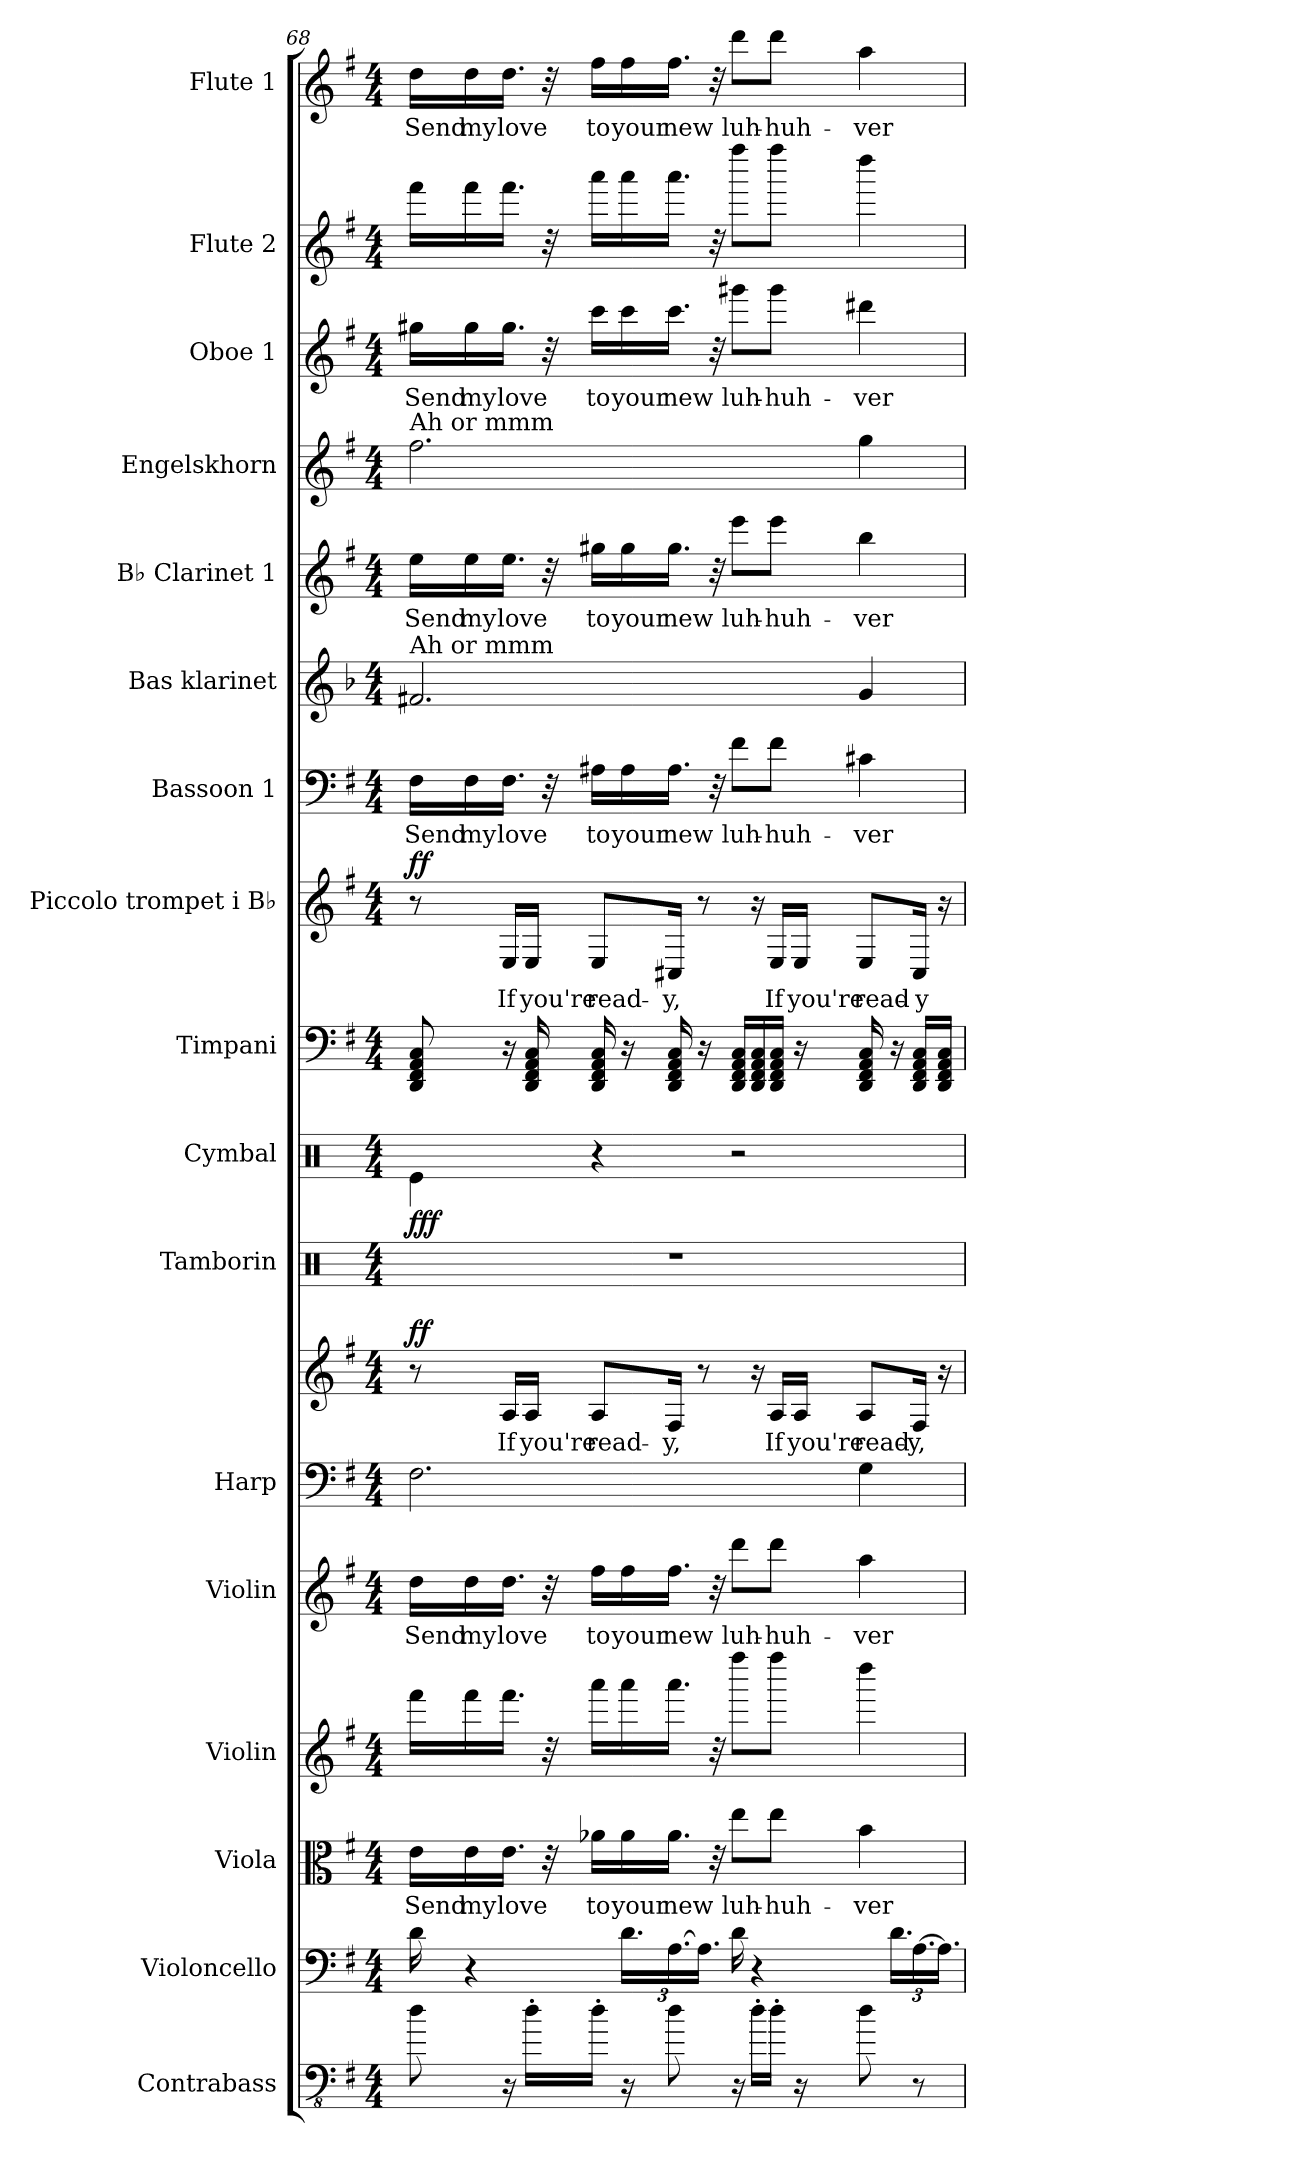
**kern	**kern	**kern	**text	**kern	**kern	**text	**kern	**kern	**text	**dynam	**kern	**kern	**dynam	**kern	**kern	**text	**dynam	**kern	**text	**kern	**kern	**text	**kern	**kern	**text	**kern	**kern	**text
*part17	*part16	*part15	*part15	*part14	*part13	*part13	*part12	*part12	*part12	*part12	*part11	*part10	*part10	*part9	*part8	*part8	*part8	*part7	*part7	*part6	*part5	*part5	*part4	*part3	*part3	*part2	*part1	*part1
*staff18	*staff17	*staff16	*staff16	*staff15	*staff14	*staff14	*staff13	*staff12	*staff12	*staff12/13	*staff11	*staff10	*staff10	*staff9	*staff8	*staff8	*staff8	*staff7	*staff7	*staff6	*staff5	*staff5	*staff4	*staff3	*staff3	*staff2	*staff1	*staff1
*I"Contrabass	*I"Violoncello	*I"Viola	*	*I"Violin	*I"Violin	*	*I"Harp	*	*	*	*I"Tamborin	*I"Cymbal	*	*I"Timpani	*I"Piccolo trompet i B♭	*	*	*I"Bassoon 1	*	*I"Bas klarinet	*I"B♭ Clarinet 1	*	*I"Engelskhorn	*I"Oboe 1	*	*I"Flute 2	*I"Flute 1	*
*I'Cb.	*I'Vc.	*I'Vla.	*	*I'Vln.	*I'Vln.	*	*I'Hrp.	*	*	*	*I'Tamb.	*I'Cym.	*	*I'Timp.	*I'P. tpt. i B♭	*	*	*I'Bsn. 1	*	*	*I'B♭ Cl. 1	*	*I'E.horn	*I'Ob. 1	*	*I'Fl. 2	*I'Fl. 1	*
*clefFv4	*clefF4	*clefC3	*	*clefG2	*clefG2	*	*clefF4	*clefG2	*	*	*clefX	*clefX	*	*clefF4	*clefG2	*	*	*clefF4	*	*clefG2	*clefG2	*	*clefG2	*clefG2	*	*clefG2	*clefG2	*
*ITrd7c12	*	*	*	*	*	*	*	*	*	*	*	*	*	*	*ITrd-6c-10	*	*	*	*	*ITrd8c14	*ITrd1c2	*	*ITrd4c7	*	*	*	*	*
*k[f#]	*k[f#]	*k[f#]	*	*k[f#]	*k[f#]	*	*k[f#]	*k[f#]	*	*	*k[]	*k[]	*	*k[f#]	*k[b-]	*	*	*k[f#]	*	*k[b-]	*k[b-]	*	*k[]	*k[f#]	*	*k[f#]	*k[f#]	*
*M4/4	*M4/4	*M4/4	*	*M4/4	*M4/4	*	*M4/4	*M4/4	*	*	*M4/4	*M4/4	*	*M4/4	*M4/4	*	*	*M4/4	*	*M4/4	*M4/4	*	*M4/4	*M4/4	*	*M4/4	*M4/4	*
=68	=68	=68	=68	=68	=68	=68	=68	=68	=68	=68	=68	=68	=68	=68	=68	=68	=68	=68	=68	=68	=68	=68	=68	=68	=68	=68	=68	=68
!	!	!	!	!	!	!	!	!	!	!	!	!	!	!	!	!	!	!	!	!	!	!	!LO:TX:a:t=Ah or mmm	!	!	!	!	!
!	!	!	!	!	!	!	!	!	!	!	!	!	!	!	!	!	!	!	!	!LO:TX:a:t=Ah or mmm	!	!	!	!	!	!	!	!
!	!	!	!	!	!	!	!	!	!	!LO:DY:b	!	!	!LO:DY:b	!	!	!	!LO:DY:b	!	!	!	!	!	!	!	!	!	!	!
8D\	16d\	16e\LL	Send	16fff#\LL	16dd\LL	Send	2.F#\	8r	.	ff	1r	4Re\	fff	8DD/ 8FF#/ 8AA/ 8C/	8r	.	ff	16F#\LL	Send	2.F#X/	16dd\LL	Send	2.b\	16gg#X\LL	Send	16fff#\LL	16dd\LL	Send
.	4r	16e\	my	16fff#\	16dd\	my	.	.	.	.	.	.	.	.	.	.	.	16F#\	my	.	16dd\	my	.	16gg#\	my	16fff#\	16dd\	my
16r	.	16.e\JJ	love	16.fff#\JJ	16.dd\JJ	love	.	16A/LL	If	.	.	.	.	16r	16d/LL	If	.	16.F#\JJ	love	.	16.dd\JJ	love	.	16.gg#\JJ	love	16.fff#\JJ	16.dd\JJ	love
16D'\LL	.	.	.	.	.	.	.	16A/JJ	you're	.	.	.	.	16DD/ 16FF#/ 16AA/ 16C/	16d/JJ	you're	.	.	.	.	.	.	.	.	.	.	.	.
.	.	32r	.	32r	32r	.	.	.	.	.	.	.	.	.	.	.	.	32r	.	.	32r	.	.	32r	.	32r	32r	.
16D'\JJ	.	16a-X\LL	to	16aaa\LL	16ff#\LL	to	.	8A/L	read-	.	.	4r	.	16DD/ 16FF#/ 16AA/ 16C/	8d/L	read-	.	16A#X\LL	to	.	16ff#X\LL	to	.	16ccc\LL	to	16aaa\LL	16ff#\LL	to
*	*Xbrackettup	*	*	*	*	*	*	*	*	*	*	*	*	*	*	*	*	*	*	*	*	*	*	*	*	*	*	*
16r	24.d\LL	16a-\	your	16aaa\	16ff#\	your	.	.	.	.	.	.	.	16r	.	.	.	16A#\	your	.	16ff#\	your	.	16ccc\	your	16aaa\	16ff#\	your
8D\	[24.A\	16.a-\JJ	new	16.aaa\JJ	16.ff#\JJ	new	.	16F#/Jk	-y,	.	.	.	.	16DD/ 16FF#/ 16AA/ 16C/	16Bn/Jk	-y,	.	16.A#\JJ	new	.	16.ff#\JJ	new	.	16.ccc\JJ	new	16.aaa\JJ	16.ff#\JJ	new
.	24.A\JJ]	.	.	.	.	.	.	8r	.	.	.	.	.	16r	8r	.	.	.	.	.	.	.	.	.	.	.	.	.
.	.	32r	.	32r	32r	.	.	.	.	.	.	.	.	.	.	.	.	32r	.	.	32r	.	.	32r	.	32r	32r	.
16r	16d\	8ee\L	luh-	8ffff#\L	8ddd\L	luh-	.	.	.	.	.	2r	.	16DD/ 16FF#/ 16AA/ 16C/LL	.	.	.	8f#\L	luh-	.	8ddd\L	luh-	.	8ggg#X\L	luh-	8ffff#\L	8ddd\L	luh-
16D'\LL	4r	.	.	.	.	.	.	16r	.	.	.	.	.	16DD/ 16FF#/ 16AA/ 16C/	16r	.	.	.	.	.	.	.	.	.	.	.	.	.
16D'\JJ	.	8ee\J	-huh-	8ffff#\J	8ddd\J	-huh-	.	16A/LL	If	.	.	.	.	16DD/ 16FF#/ 16AA/ 16C/JJ	16d/LL	If	.	8f#\J	-huh-	.	8ddd\J	-huh-	.	8ggg#\J	-huh-	8ffff#\J	8ddd\J	-huh-
16r	.	.	.	.	.	.	.	16A/JJ	you're	.	.	.	.	16r	16d/JJ	you're	.	.	.	.	.	.	.	.	.	.	.	.
8D\	.	4b\	-ver	4dddd\	4aa\	-ver	4G\	8A/L	read-	.	.	.	.	16DD/ 16FF#/ 16AA/ 16C/	8d/L	read-	.	4c#X\	-ver	4G/	4aa\	-ver	4cc\	4ddd#X\	-ver	4dddd\	4aa\	-ver
.	24.d\LL	.	.	.	.	.	.	.	.	.	.	.	.	16r	.	.	.	.	.	.	.	.	.	.	.	.	.	.
8r	[24.A\	.	.	.	.	.	.	16F#/Jk	-y,	.	.	.	.	16DD/ 16FF#/ 16AA/ 16C/LL	16B/Jk	-y	.	.	.	.	.	.	.	.	.	.	.	.
.	24.A\JJ]	.	.	.	.	.	.	16r	.	.	.	.	.	16DD/ 16FF#/ 16AA/ 16C/JJ	16r	.	.	.	.	.	.	.	.	.	.	.	.	.
=	=	=	=	=	=	=	=	=	=	=	=	=	=	=	=	=	=	=	=	=	=	=	=	=	=	=	=	=
*-	*-	*-	*-	*-	*-	*-	*-	*-	*-	*-	*-	*-	*-	*-	*-	*-	*-	*-	*-	*-	*-	*-	*-	*-	*-	*-	*-	*-
